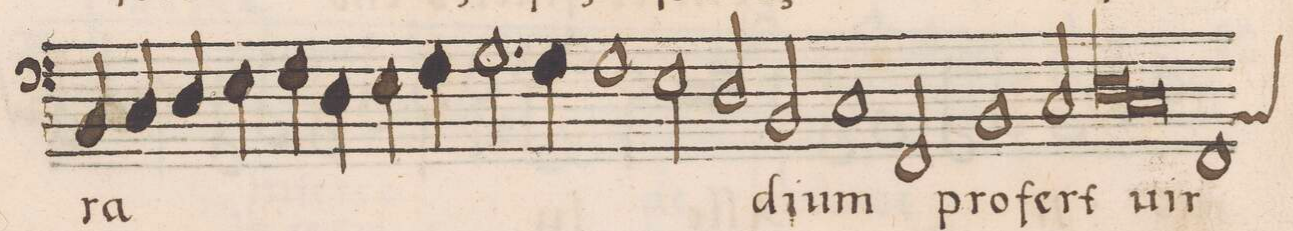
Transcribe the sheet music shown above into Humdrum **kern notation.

**kern	**text
*I"BASSVS	*
*clefF4	*
*k[b-]	*
*met(C)	*
*M2/1	*
4BB-/	ra-
4C/	.
4D/	.
4E\	.
4F\	.
4D\	.
=38-	=38-
4E\	.
4F\	.
2.G\	.
4F\	.
1F\	.
=39-	=39-
2E\	.
2D/	.
2BB-/	-di-
=40-	=40-
1C	-um
2FF/	.
1BB-/	pro-
=41-	=41-
2C/	-fert
*lig	*
1D	uir-
=42-	=42-
1C	.
*Xlig	*
*custos:BB-	*
1FF	.
*clefF5	*
=43-	=43-
*-	*-
